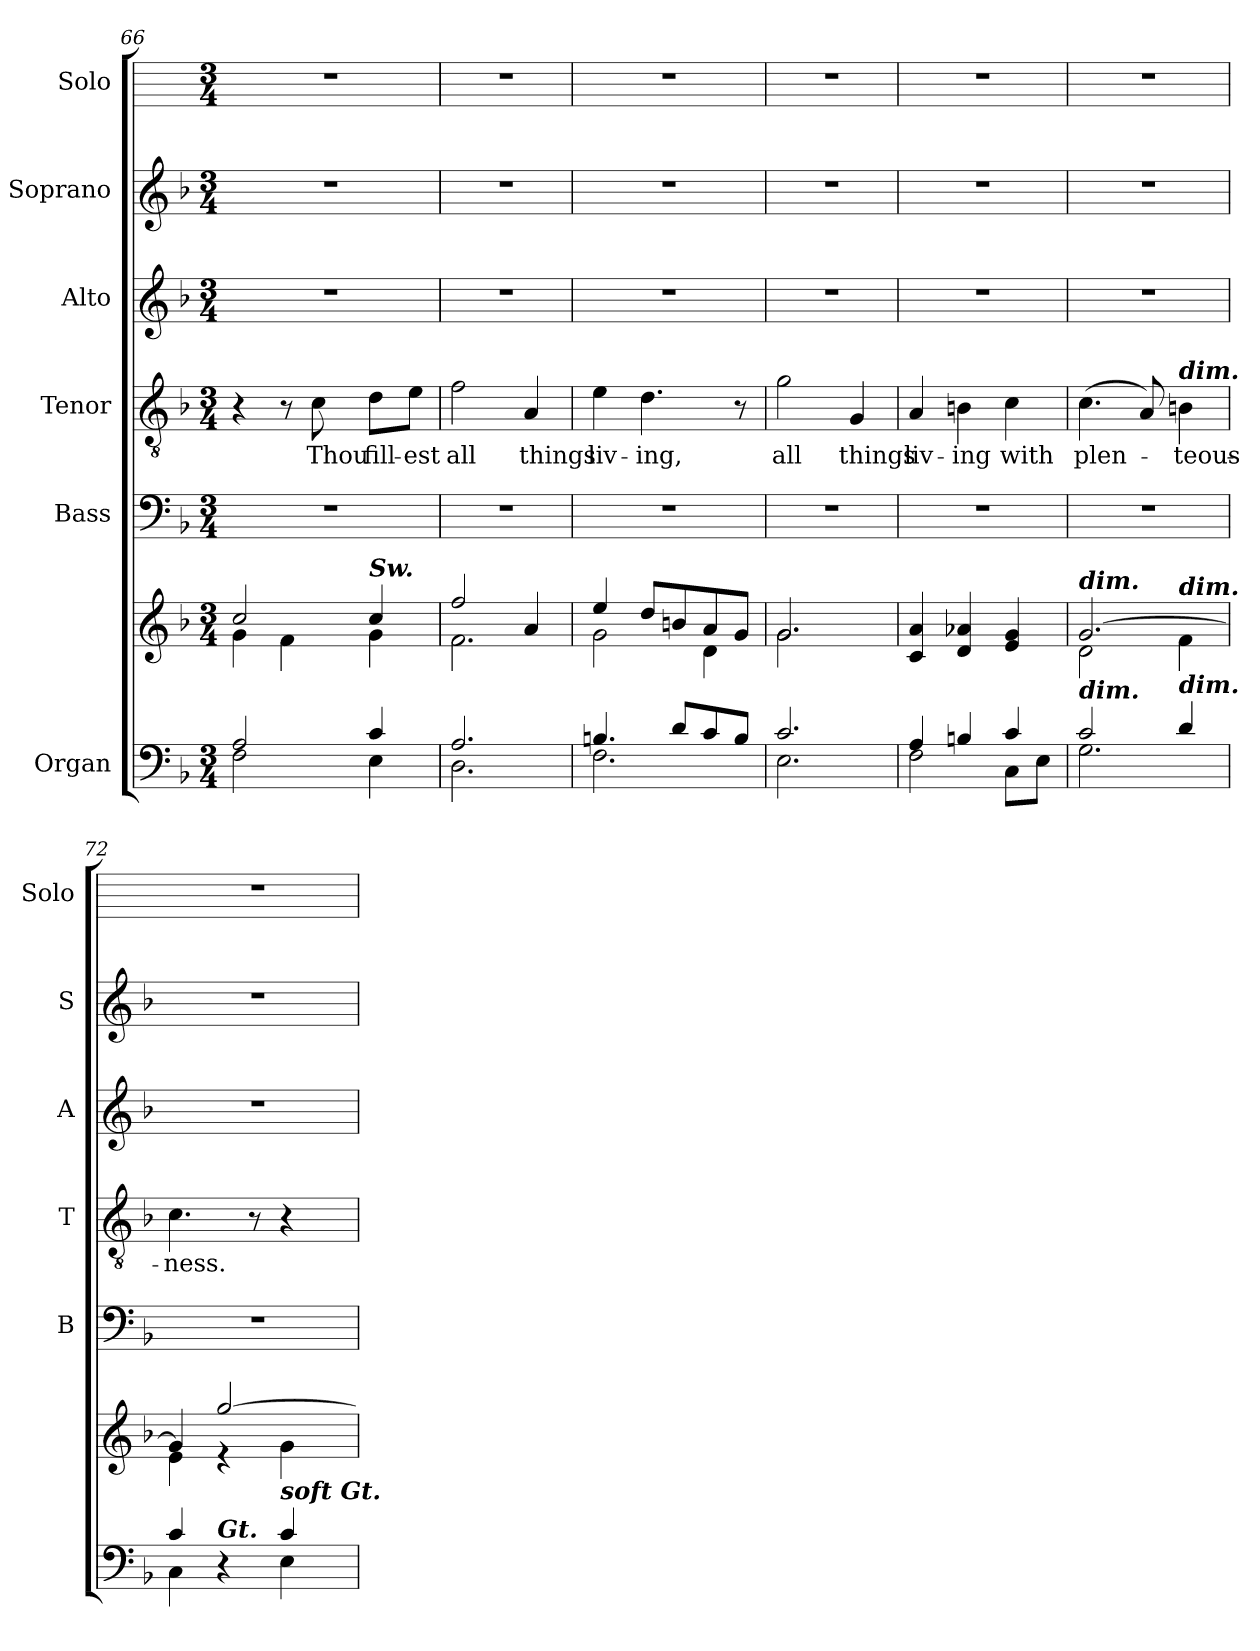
**kern	**kern	**kern	**kern	**text	**kern	**kern	**kern
*part6	*part6	*part5	*part4	*part4	*part3	*part2	*part1
*staff7	*staff6	*staff5	*staff4	*staff4	*staff3	*staff2	*staff1
*I"Organ	*	*I"Bass	*I"Tenor	*	*I"Alto	*I"Soprano	*I"Solo
*	*	*I'B	*I'T	*	*I'A	*I'S	*I'Solo
!!LO:LB:g=z
*clefF4	*clefG2	*clefF4	*clefGv2	*	*clefG2	*clefG2	*
*k[b-]	*k[b-]	*k[b-]	*k[b-]	*	*k[b-]	*k[b-]	*
*F:	*F:	*F:	*F:	*	*F:	*F:	*
*M3/4	*M3/4	*M3/4	*M3/4	*	*M3/4	*M3/4	*M3/4
=66	=66	=66	=66	=66	=66	=66	=66
*^	*^	*	*	*	*	*	*
2A/	2F\	2cc/	4g\	2.r	4r	.	2.r	2.r	2.r
.	.	.	4f\	.	8r	.	.	.	.
!	!	!	!	!	!	!LO:LY:b	!	!	!
.	.	.	.	.	8c	Thou	.	.	.
!	!	!LO:TX:a:Bi:t=Sw.	!	!	!	!	!	!	!
!	!	!	!	!	!	!LO:LY:b	!	!	!
4c/	4E\	4cc/	4g\	.	8d\L	fill-	.	.	.
!	!	!	!	!	!	!LO:LY:b	!	!	!
.	.	.	.	.	8e\J	-est	.	.	.
=67	=67	=67	=67	=67	=67	=67	=67	=67	=67
!	!	!	!	!	!	!LO:LY:b	!	!	!
2.A/	2.D\	2ff/	2.f\	2.r	2f	all	2.r	2.r	2.r
!	!	!	!	!	!	!LO:LY:b	!	!	!
.	.	4a/	.	.	4A	things	.	.	.
=68	=68	=68	=68	=68	=68	=68	=68	=68	=68
!	!	!	!	!	!	!LO:LY:b	!	!	!
4.Bn/	2.F\	4ee/	2g\	2.r	4e	liv-	2.r	2.r	2.r
!	!	!	!	!	!	!LO:LY:b	!	!	!
.	.	8dd/L	.	.	4.d	-ing,	.	.	.
8d/L	.	8bn/	.	.	.	.	.	.	.
8c/	.	8a/	4d\	.	.	.	.	.	.
8B/J	.	8g/J	.	.	8r	.	.	.	.
=69	=69	=69	=69	=69	=69	=69	=69	=69	=69
!	!	!	!	!	!	!LO:LY:b	!	!	!
2.c/	2.E\	2.g/	2.g\	2.r	2g	all	2.r	2.r	2.r
!	!	!	!	!	!	!LO:LY:b	!	!	!
.	.	.	.	.	4G	things	.	.	.
=70	=70	=70	=70	=70	=70	=70	=70	=70	=70
!	!	!	!	!	!	!LO:LY:b	!	!	!
4A/	2F\	4c/ 4a/	2.ryy	2.r	4A	liv-	2.r	2.r	2.r
!	!	!	!	!	!	!LO:LY:b	!	!	!
4Bn/	.	4d/ 4a-X/	.	.	4Bn	-ing	.	.	.
!	!	!	!	!	!	!LO:LY:b	!	!	!
4c/	8C\L	4e/ 4g/	.	.	4c	with	.	.	.
.	8E\J	.	.	.	.	.	.	.	.
=71	=71	=71	=71	=71	=71	=71	=71	=71	=71
!	!	!LO:TX:a:Bi:t=dim.	!	!	!	!	!	!	!
!LO:TX:a:Bi:t=dim.	!	!	!	!	!	!	!	!	!
!	!	!	!	!	!	!LO:LY:b	!	!	!
2c/	2.G\	[2.g/	2d\	2.r	(<4.c	plen-	2.r	2.r	2.r
.	.	.	.	.	8A)	.	.	.	.
!	!	!	!	!	!LO:TX:a:Bi:t=dim.	!	!	!	!
!	!	!	!LO:TX:a:Bi:t=dim.	!	!	!	!	!	!
!LO:TX:a:Bi:t=dim.	!	!	!	!	!	!	!	!	!
!	!	!	!	!	!	!LO:LY:b	!	!	!
4d/	.	.	4f\	.	4Bn	teous-	.	.	.
=72	=72	=72	=72	=72	=72	=72	=72	=72	=72
!	!	!	!	!	!	!LO:LY:b	!	!	!
4c/	4C\	4g/]	4e\	2.r	4.c	-ness.	2.r	2.r	2.r
!LO:TX:a:Bi:t=Gt.	!	!	!	!	!	!	!	!	!
4ryy	4r	[2gg/	4r	.	.	.	.	.	.
.	.	.	.	.	8r	.	.	.	.
!LO:TX:a:Bi:t=soft Gt.	!	!	!	!	!	!	!	!	!
4c/	4E\	.	4g\	.	4r	.	.	.	.
*v	*v	*	*	*	*	*	*	*	*
*	*v	*v	*	*	*	*	*	*
=	=	=	=	=	=	=	=
*-	*-	*-	*-	*-	*-	*-	*-
